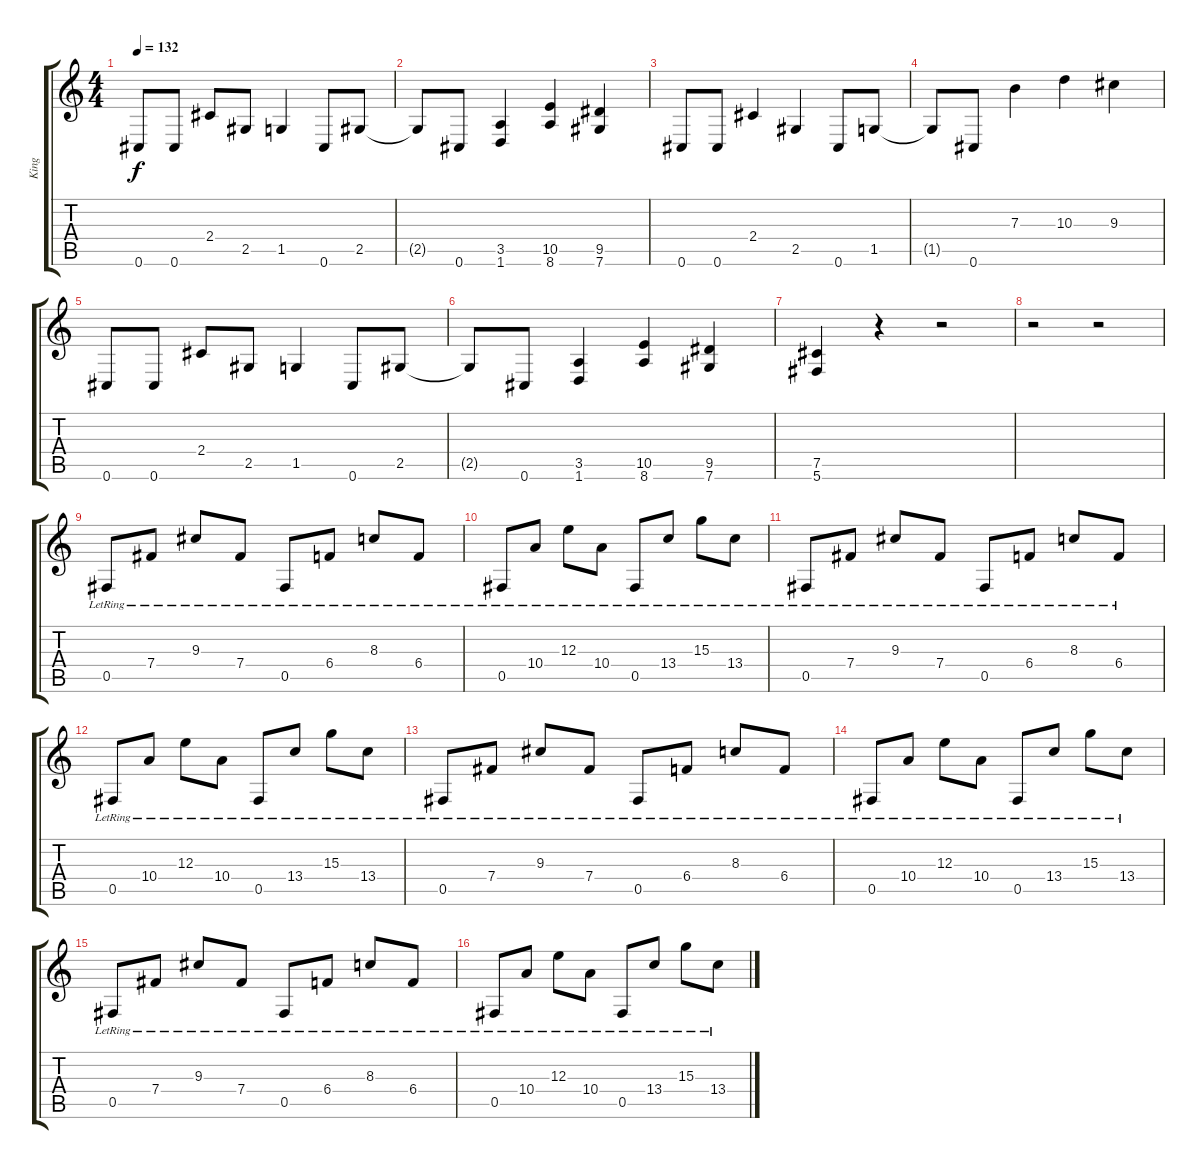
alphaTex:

\track ("King" "King") {instrument distortionguitar}
\staff {score tabs}
\tuning (Db4 Ab3 E3 B2 Gb2 Db2) {hide}
\ts (4 4)
\tempo 132
\clef g2
\ks c
0.6.8{dy f} 0.6.8 2.4.8 2.5.8 1.5.4 0.6.8 2.5.8 |
2.5{t}.8 0.6.8 (3.5 1.6).4 (10.5 8.6).4 (9.5 7.6).4 |
0.6.8 0.6.8 2.4.4 2.5.4 0.6.8 1.5.8 |
1.5{t}.8 0.6.8 7.3.4 10.3.4 9.3.4 |
0.6.8 0.6.8 2.4.8 2.5.8 1.5.4 0.6.8 2.5.8 |
2.5{t}.8 0.6.8 (3.5 1.6).4 (10.5 8.6).4 (9.5 7.6).4 |
(7.5 5.6).4 r.4 r.2 |
r.2 r.2 |
0.5{lr}.8 7.4{lr}.8 9.3{lr}.8 7.4{lr}.8 0.5{lr}.8 6.4{lr}.8 8.3{lr}.8 6.4{lr}.8 |
0.5{lr}.8 10.4{lr}.8 12.3{lr}.8 10.4{lr}.8 0.5{lr}.8 13.4{lr}.8 15.3{lr}.8 13.4{lr}.8 |
0.5{lr}.8 7.4{lr}.8 9.3{lr}.8 7.4{lr}.8 0.5{lr}.8 6.4{lr}.8 8.3{lr}.8 6.4{lr}.8 |
0.5{lr}.8 10.4{lr}.8 12.3{lr}.8 10.4{lr}.8 0.5{lr}.8 13.4{lr}.8 15.3{lr}.8 13.4{lr}.8 |
0.5{lr}.8 7.4{lr}.8 9.3{lr}.8 7.4{lr}.8 0.5{lr}.8 6.4{lr}.8 8.3{lr}.8 6.4{lr}.8 |
0.5{lr}.8 10.4{lr}.8 12.3{lr}.8 10.4{lr}.8 0.5{lr}.8 13.4{lr}.8 15.3{lr}.8 13.4{lr}.8 |
0.5{lr}.8 7.4{lr}.8 9.3{lr}.8 7.4{lr}.8 0.5{lr}.8 6.4{lr}.8 8.3{lr}.8 6.4{lr}.8 |
0.5{lr}.8 10.4{lr}.8 12.3{lr}.8 10.4{lr}.8 0.5{lr}.8 13.4{lr}.8 15.3{lr}.8 13.4{lr}.8
